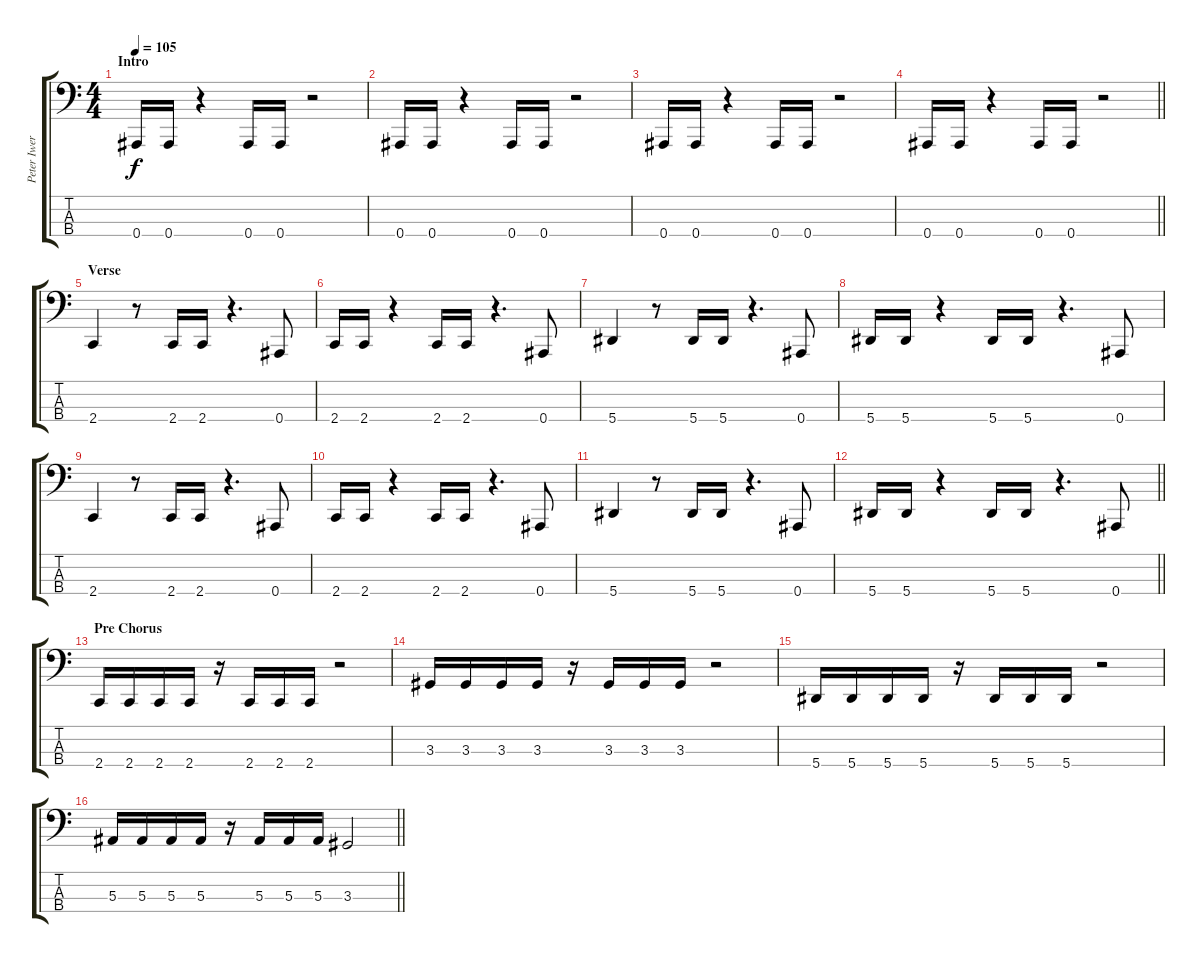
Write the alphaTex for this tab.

\track ("Peter Iwers" "Peter Iwer") {instrument electricbassfinger}
\staff {score tabs}
\tuning (Eb2 Bb1 F1 Bb0) {hide}
\ts (4 4)
\section ("" "Intro")
\tempo 105
\clef f4
\ks c
0.4.16{dy f instrument electricbassfinger} 0.4.16 r.4 0.4.16 0.4.16 r.2 |
0.4.16 0.4.16 r.4 0.4.16 0.4.16 r.2 |
0.4.16 0.4.16 r.4 0.4.16 0.4.16 r.2 |
\barLineRight lightlight
0.4.16 0.4.16 r.4 0.4.16 0.4.16 r.2 |
\section ("" "Verse")
2.4.4 r.8 2.4.16 2.4.16 r.4{d} 0.4.8 |
2.4.16 2.4.16 r.4 2.4.16 2.4.16 r.4{d} 0.4.8 |
5.4.4 r.8 5.4.16 5.4.16 r.4{d} 0.4.8 |
5.4.16 5.4.16 r.4 5.4.16 5.4.16 r.4{d} 0.4.8 |
2.4.4 r.8 2.4.16 2.4.16 r.4{d} 0.4.8 |
2.4.16 2.4.16 r.4 2.4.16 2.4.16 r.4{d} 0.4.8 |
5.4.4 r.8 5.4.16 5.4.16 r.4{d} 0.4.8 |
\barLineRight lightlight
5.4.16 5.4.16 r.4 5.4.16 5.4.16 r.4{d} 0.4.8 |
\section ("" "Pre Chorus")
2.4.16 2.4.16 2.4.16 2.4.16 r.16 2.4.16 2.4.16 2.4.16 r.2 |
3.3.16 3.3.16 3.3.16 3.3.16 r.16 3.3.16 3.3.16 3.3.16 r.2 |
5.4.16 5.4.16 5.4.16 5.4.16 r.16 5.4.16 5.4.16 5.4.16 r.2 |
\barLineRight lightlight
5.3.16 5.3.16 5.3.16 5.3.16 r.16 5.3.16 5.3.16 5.3.16 3.3.2
